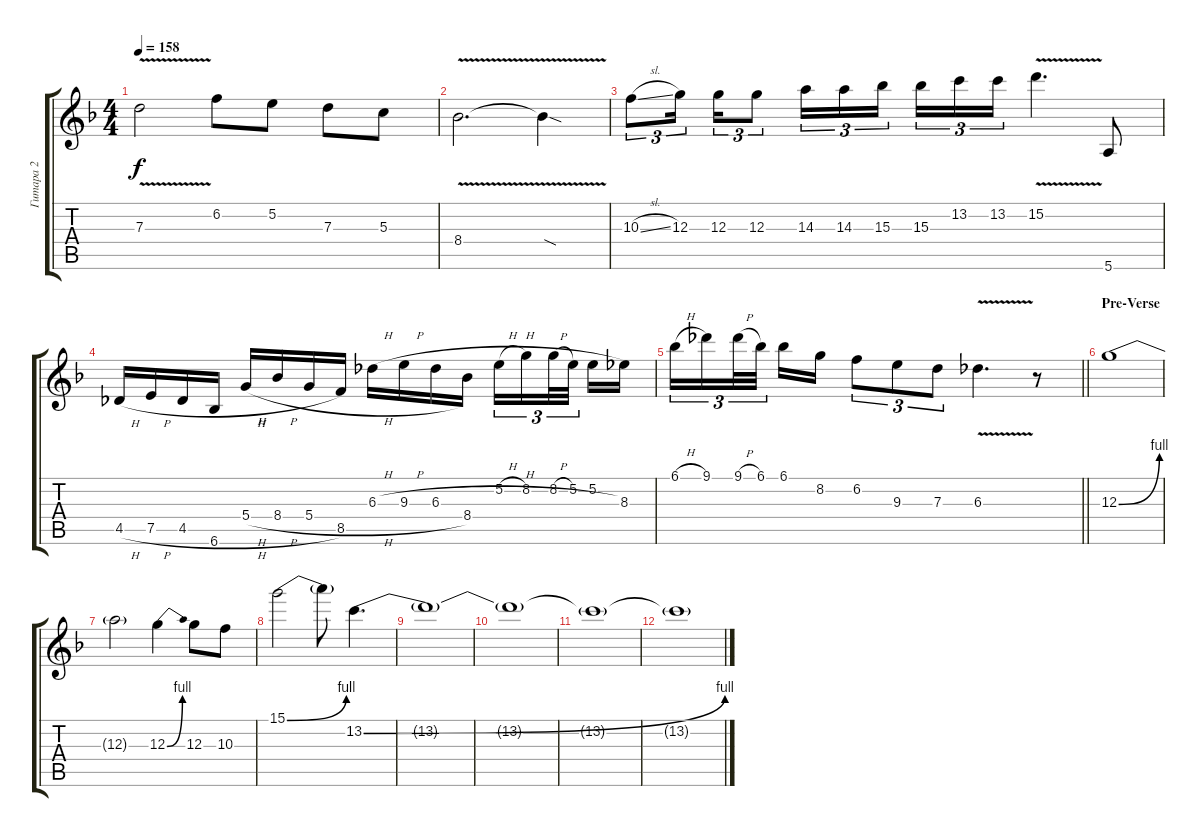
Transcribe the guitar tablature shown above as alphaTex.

\track ("Гитара 2" "Гитара 2") {instrument distortionguitar}
\staff {score tabs}
\tuning (E4 B3 G3 D3 A2 E2) {hide}
\ts (4 4)
\tempo 158
\clef g2
\ks dminor
7.3{v}.2{dy f} 6.2.8 5.2.8 7.3.8 5.3.8 |
8.4{v}.2{d} 8.4{sod t}.4 |
10.3{sl}.8{tu (3 2)} 12.3.16{tu (3 2) beam splitsecondary} 12.3.16{tu (3 2)} 12.3.8{tu (3 2)} 14.3.16{tu (3 2)} 14.3.16{tu (3 2)} 15.3.16{tu (3 2) beam splitsecondary} 15.3.16{tu (3 2)} 13.2.16{tu (3 2)} 13.2.16{tu (3 2)} 15.2{v}.4{d} 5.6.8 |
4.5{h}.16 7.5{h}.16 4.5{h}.16 6.6.16 5.4{h}.16 8.4{h}.16 5.4{h}.16 8.5.16 6.3{h}.16 9.3{h}.16 6.3{h}.16 8.4.16 5.2{h}.16{tu (3 2)} 8.2.16{tu (3 2)} 8.2{h}.32{tu (3 2)} 5.2.32{tu (3 2) beam splitsecondary} 5.2.16 8.3.16 |
\barLineRight lightlight
6.1{h}.16{tu (3 2)} 9.1.16{tu (3 2)} 9.1{h}.32{tu (3 2)} 6.1.32{tu (3 2) beam splitsecondary} 6.1.16 8.2.16 6.2.8{tu (3 2)} 9.3.8{tu (3 2)} 7.3.8{tu (3 2)} 6.3{v}.4{d} r.8 |
\section ("" "Pre-Verse")
12.3{be (bend 0 0 60 4)}.1 |
12.3{t}.2 12.3{be (bend 0 0 60 4)}.4 12.3.8 10.3.8 |
15.1{be (bend 0 0 60 4)}.2 15.1{t}.8 13.2{be (bend 0 0 60 4)}.4{d} |
13.2{t}.1 |
13.2{t}.1{volume 0} |
13.2{t}.1 |
13.2{t}.1
